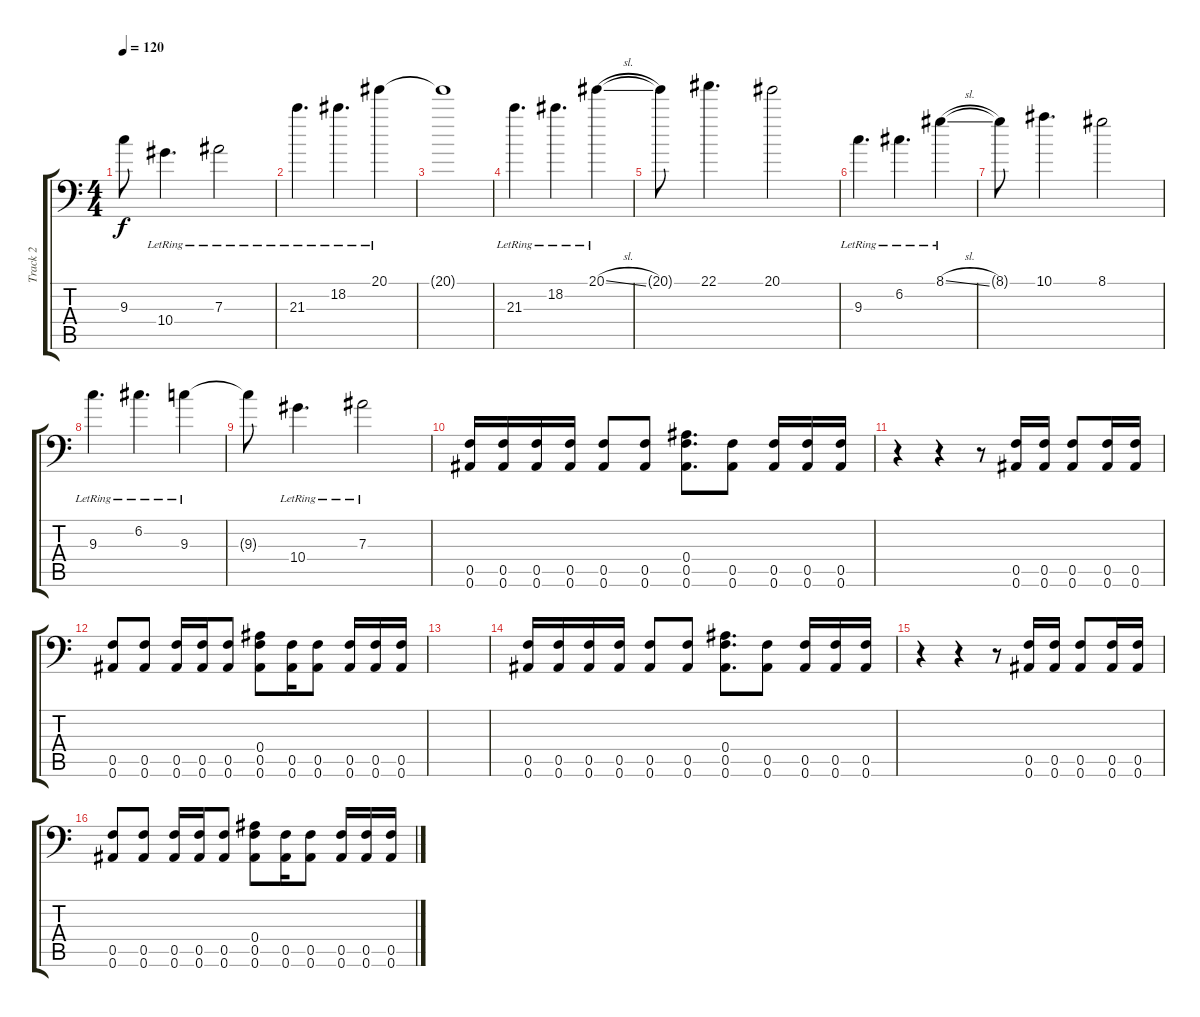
\track ("Track 2" "Track 2") {instrument overdrivenguitar}
\staff {score tabs}
\tuning (C4 G3 Eb3 Bb2 F2 Bb1) {hide}
\ts (4 4)
\tempo 120
\clef f4
\ks c
9.3{t}.8{dy f} 10.4{lr}.4{d} 7.3{lr}.2 |
21.3{lr}.4{d} 18.2{lr}.4{d} 20.1{lr}.4 |
20.1{t}.1 |
21.3{lr}.4{d} 18.2{lr}.4{d} 20.1{sl lr}.4 |
20.1{t}.8 22.1.4{d} 20.1.2 |
9.3{lr}.4{d} 6.2{lr}.4{d} 8.1{sl lr}.4 |
8.1{t}.8 10.1.4{d} 8.1.2 |
9.3{lr}.4{d} 6.2{lr}.4{d} 9.3{lr}.4 |
9.3{t}.8 10.4{lr}.4{d} 7.3{lr}.2 |
(0.5 0.6).16 (0.5 0.6).16 (0.5 0.6).16 (0.5 0.6).16 (0.5 0.6).8 (0.5 0.6).8 (0.4 0.5 0.6).8{d} (0.5 0.6).8 (0.5 0.6).16 (0.5 0.6).16 (0.5 0.6).16 |
r.4 r.4 r.8 (0.5 0.6).16 (0.5 0.6).16 (0.5 0.6).8 (0.5 0.6).16 (0.5 0.6).16 |
(0.5 0.6).8 (0.5 0.6).8 (0.5 0.6).16 (0.5 0.6).16 (0.5 0.6).8 (0.4 0.5 0.6).8 (0.5 0.6).16 (0.5 0.6).8 (0.5 0.6).16 (0.5 0.6).16 (0.5 0.6).16 |
|
(0.5 0.6).16 (0.5 0.6).16 (0.5 0.6).16 (0.5 0.6).16 (0.5 0.6).8 (0.5 0.6).8 (0.4 0.5 0.6).8{d} (0.5 0.6).8 (0.5 0.6).16 (0.5 0.6).16 (0.5 0.6).16 |
r.4 r.4 r.8 (0.5 0.6).16 (0.5 0.6).16 (0.5 0.6).8 (0.5 0.6).16 (0.5 0.6).16 |
(0.5 0.6).8 (0.5 0.6).8 (0.5 0.6).16 (0.5 0.6).16 (0.5 0.6).8 (0.4 0.5 0.6).8 (0.5 0.6).16 (0.5 0.6).8 (0.5 0.6).16 (0.5 0.6).16 (0.5 0.6).16
